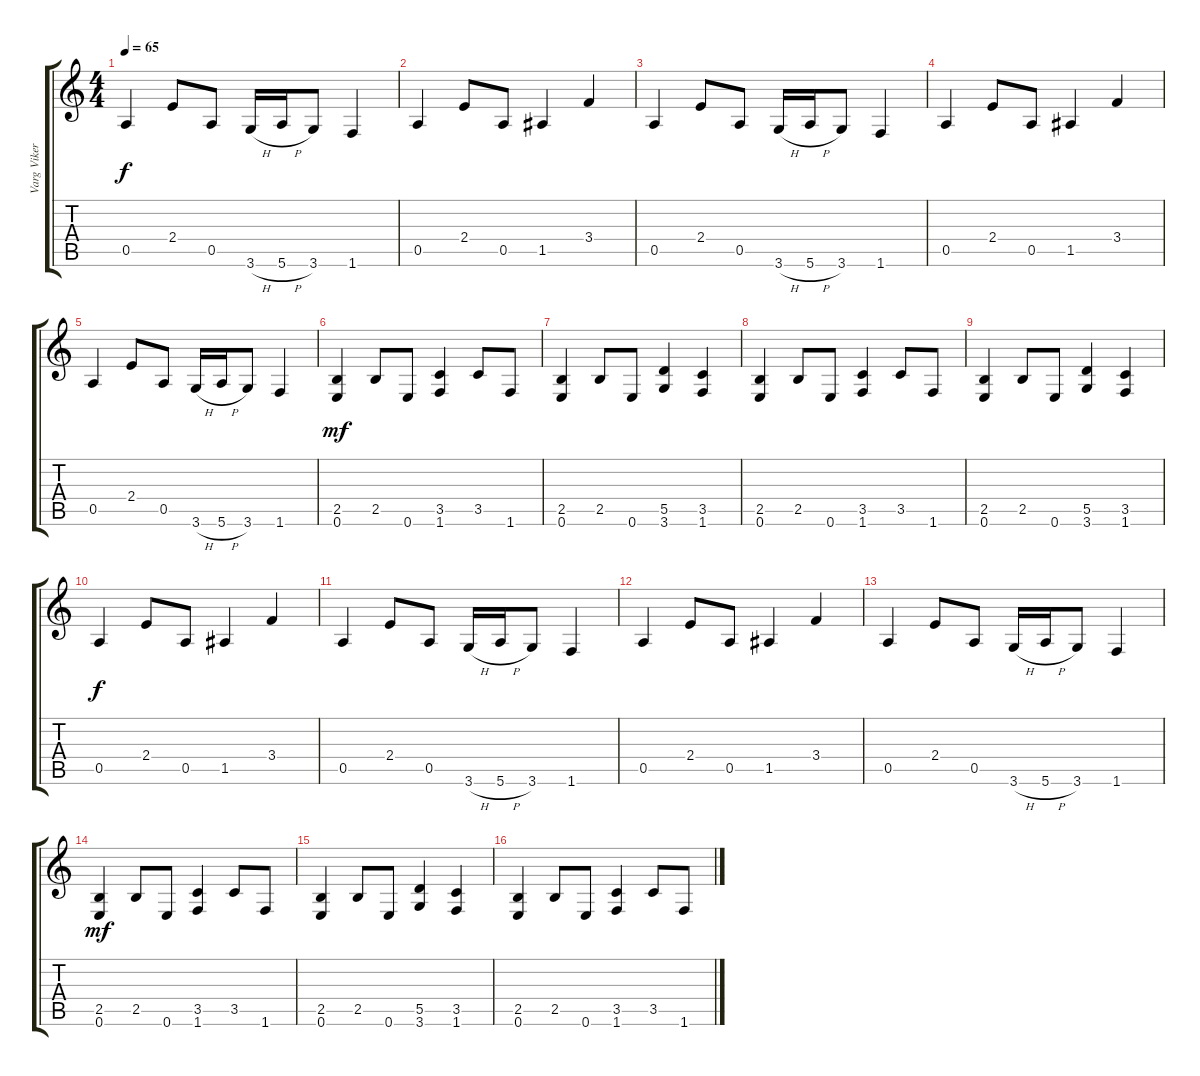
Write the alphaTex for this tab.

\track ("Varg Vikernes" "Varg Viker") {instrument distortionguitar}
\staff {score tabs}
\tuning (E4 B3 G3 D3 A2 E2) {hide}
\ts (4 4)
\tempo 65
\clef g2
\ks c
0.5.4{dy f} 2.4.8 0.5.8 3.6{h}.16 5.6{h}.16 3.6.8 1.6.4 |
0.5.4 2.4.8 0.5.8 1.5.4 3.4.4 |
0.5.4 2.4.8 0.5.8 3.6{h}.16 5.6{h}.16 3.6.8 1.6.4 |
0.5.4 2.4.8 0.5.8 1.5.4 3.4.4 |
0.5.4 2.4.8 0.5.8 3.6{h}.16 5.6{h}.16 3.6.8 1.6.4 |
(2.5 0.6).4{dy mf} 2.5.8 0.6.8 (3.5 1.6).4 3.5.8 1.6.8 |
(2.5 0.6).4 2.5.8 0.6.8 (5.5 3.6).4 (3.5 1.6).4 |
(2.5 0.6).4 2.5.8 0.6.8 (3.5 1.6).4 3.5.8 1.6.8 |
(2.5 0.6).4 2.5.8 0.6.8 (5.5 3.6).4 (3.5 1.6).4 |
0.5.4{dy f} 2.4.8 0.5.8 1.5.4 3.4.4 |
0.5.4 2.4.8 0.5.8 3.6{h}.16 5.6{h}.16 3.6.8 1.6.4 |
0.5.4 2.4.8 0.5.8 1.5.4 3.4.4 |
0.5.4 2.4.8 0.5.8 3.6{h}.16 5.6{h}.16 3.6.8 1.6.4 |
(2.5 0.6).4{dy mf} 2.5.8 0.6.8 (3.5 1.6).4 3.5.8 1.6.8 |
(2.5 0.6).4 2.5.8 0.6.8 (5.5 3.6).4 (3.5 1.6).4 |
(2.5 0.6).4 2.5.8 0.6.8 (3.5 1.6).4 3.5.8 1.6.8
